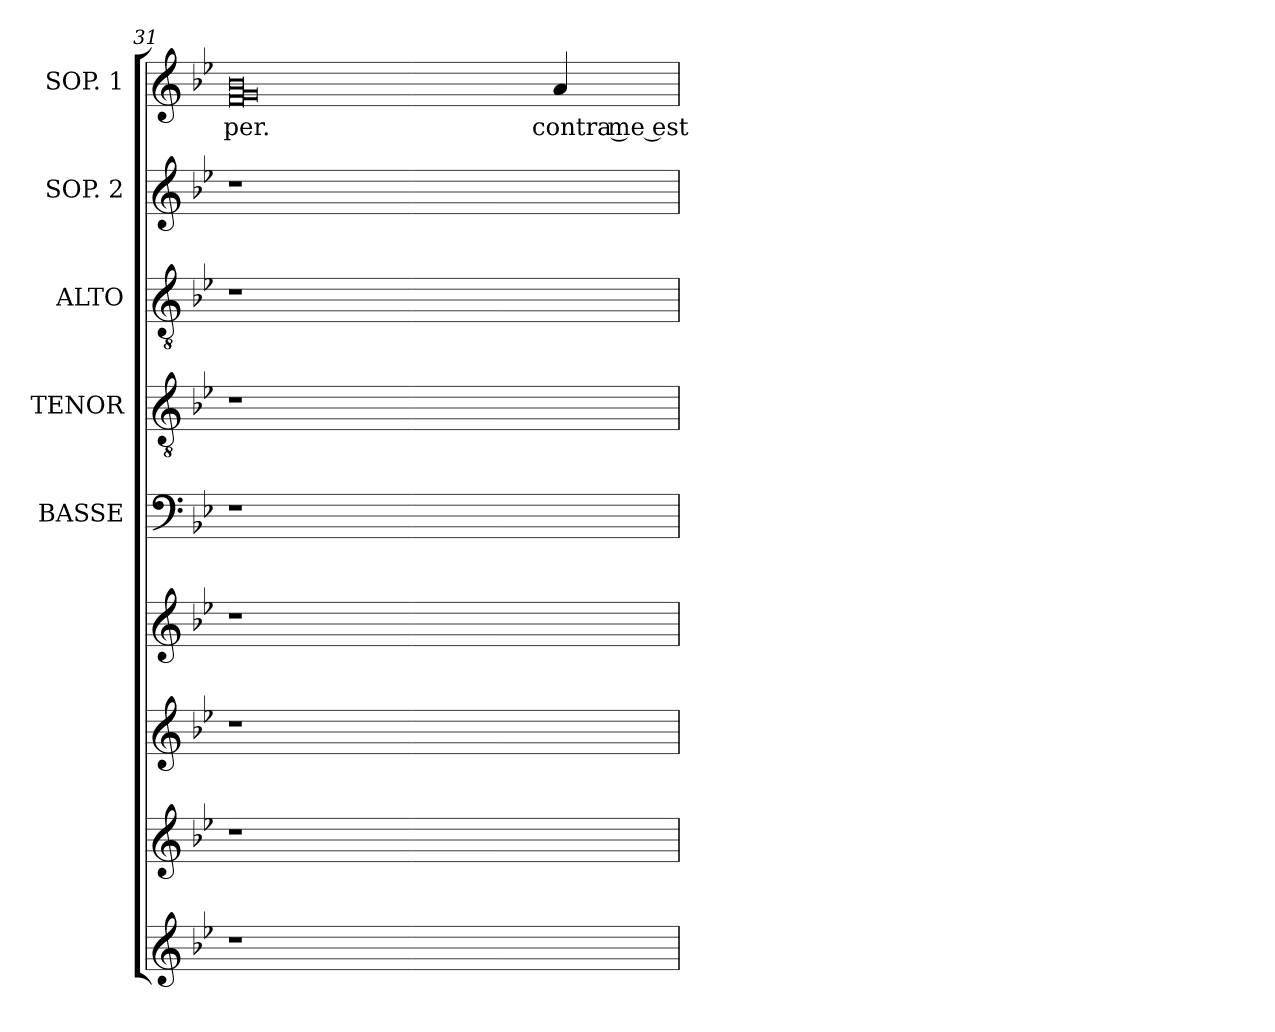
**kern	**kern	**kern	**kern	**kern	**kern	**kern	**kern	**kern	**text
*part9	*part8	*part7	*part6	*part5	*part4	*part3	*part2	*part1	*part1
*staff9	*staff8	*staff7	*staff6	*staff5	*staff4	*staff3	*staff2	*staff1	*staff1
*	*	*	*	*I"BASSE	*I"TENOR	*I"ALTO	*I"SOP. 2	*I"SOP. 1	*
*	*	*	*	*I'BAS.	*I'TEN.	*I'ALT.	*I'SOP. 2	*I'SOP. 1	*
*clefG2	*clefG2	*clefG2	*clefG2	*clefF4	*clefGv2	*clefGv2	*clefG2	*clefG2	*
*k[b-e-]	*k[b-e-]	*k[b-e-]	*k[b-e-]	*k[b-e-]	*k[b-e-]	*k[b-e-]	*k[b-e-]	*k[b-e-]	*
*B-:	*B-:	*B-:	*B-:	*B-:	*B-:	*B-:	*B-:	*B-:	*
=31	=31	=31	=31	=31	=31	=31	=31	=31	=31
!	!	!	!	!	!	!	!	!	!LO:LY:b
1r	1r	1r	1r	1r	1r	1r	1r	0f 0g 0b-	-per.
0.ryy	0.ryy	0.ryy	0.ryy	0.ryy	0.ryy	0.ryy	0.ryy	.	.
.	.	.	.	.	.	.	.	1..ryy	.
!	!	!	!	!	!	!	!	!	!LO:LY:b:rj
.	.	.	.	.	.	.	.	4a/	contra me est
=	=	=	=	=	=	=	=	=	=
*-	*-	*-	*-	*-	*-	*-	*-	*-	*-
